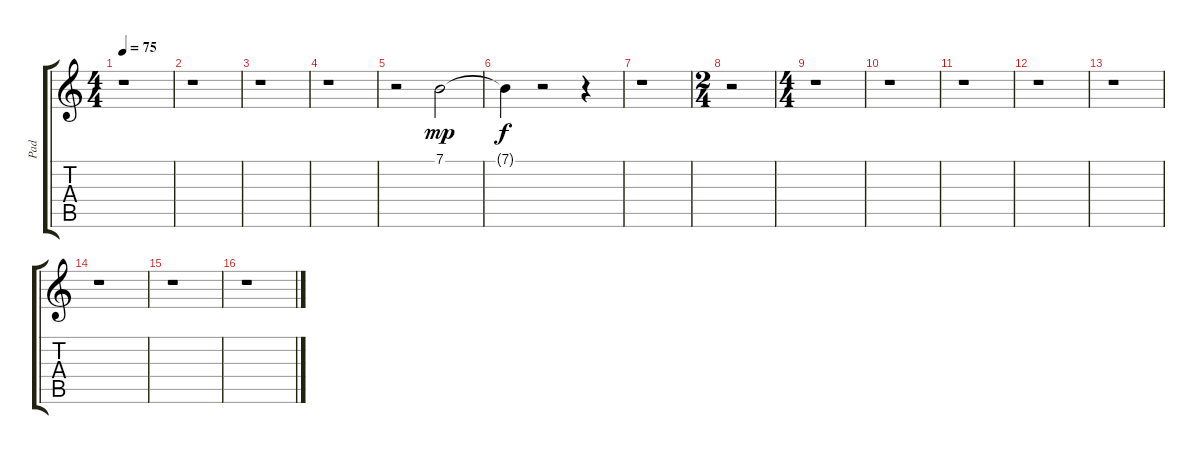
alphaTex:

\track ("Pad" "Pad") {instrument pad2warm}
\staff {score tabs}
\tuning (E4 B3 G3 D3 A2 E2) {hide}
\ts (4 4)
\tempo 75
\clef g2
\ks c
r.1{dy f} |
r.1 |
r.1 |
r.1 |
r.2 7.1.2{dy mp} |
7.1{t}.4{dy f} r.2 r.4 |
r.1 |
\ts (2 4)
r.2 |
\ts (4 4)
r.1 |
r.1 |
r.1 |
r.1 |
r.1 |
r.1 |
r.1 |
r.1
